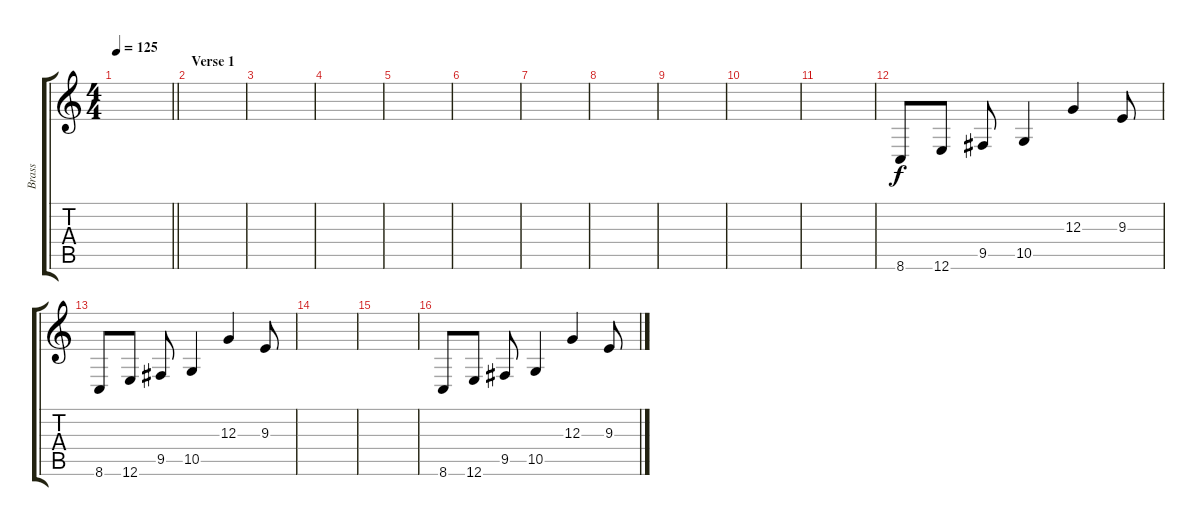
\track ("Brass" "Brass") {instrument synthbrass1}
\staff {score tabs}
\tuning (E4 B3 G3 D3 A2 E2) {hide}
\ts (4 4)
\tempo 125
\clef g2
\barLineRight lightlight
\ks c
|
\section ("" "Verse 1")
|
|
|
|
|
|
|
|
|
|
8.6.8 12.6.8 9.5.8 10.5.4 12.3.4 9.3.8 |
8.6.8 12.6.8 9.5.8 10.5.4 12.3.4 9.3.8 |
|
|
8.6.8 12.6.8 9.5.8 10.5.4 12.3.4 9.3.8
